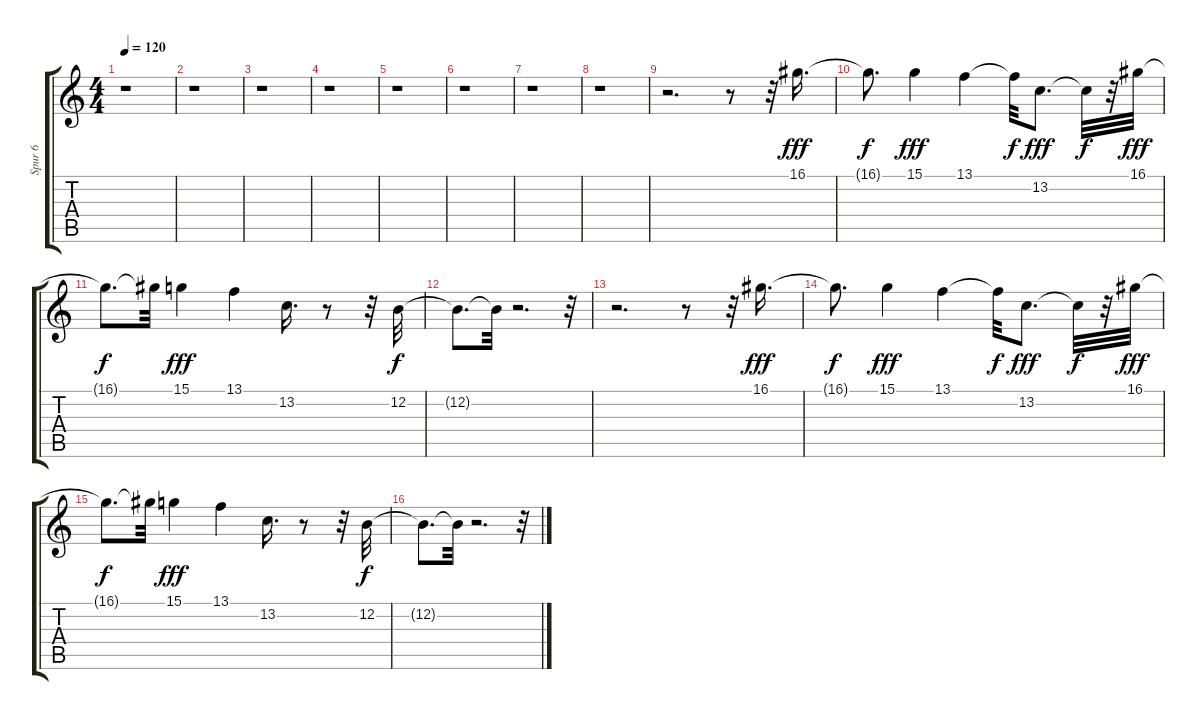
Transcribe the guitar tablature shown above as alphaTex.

\track ("Spur 6" "Spur 6") {instrument vibraphone}
\staff {score tabs}
\tuning (E4 B3 G3 D3 A2 E2) {hide}
\ts (4 4)
\tempo 120
\clef g2
\ks c
r.1{dy f} |
r.1 |
r.1 |
r.1 |
r.1 |
r.1 |
r.1 |
r.1 |
r.2{d} r.8 r.32 16.1.16{d dy fff} |
16.1{t}.8{d dy f} 15.1.4{dy fff} 13.1.4 13.1{t}.32{dy f} 13.2.8{d dy fff} 13.2{t}.32{dy f} r.32 16.1.32{dy fff} |
16.1{t}.8{d dy f} 16.1{t}.32 15.1.4{dy fff} 13.1.4 13.2.16{d} r.8 r.32 12.2.32{dy f} |
12.2{t}.8{d} 12.2{t}.32 r.2{d} r.32 |
r.2{d} r.8 r.32 16.1.16{d dy fff} |
16.1{t}.8{d dy f} 15.1.4{dy fff} 13.1.4 13.1{t}.32{dy f} 13.2.8{d dy fff} 13.2{t}.32{dy f} r.32 16.1.32{dy fff} |
16.1{t}.8{d dy f} 16.1{t}.32 15.1.4{dy fff} 13.1.4 13.2.16{d} r.8 r.32 12.2.32{dy f} |
12.2{t}.8{d} 12.2{t}.32 r.2{d} r.32
